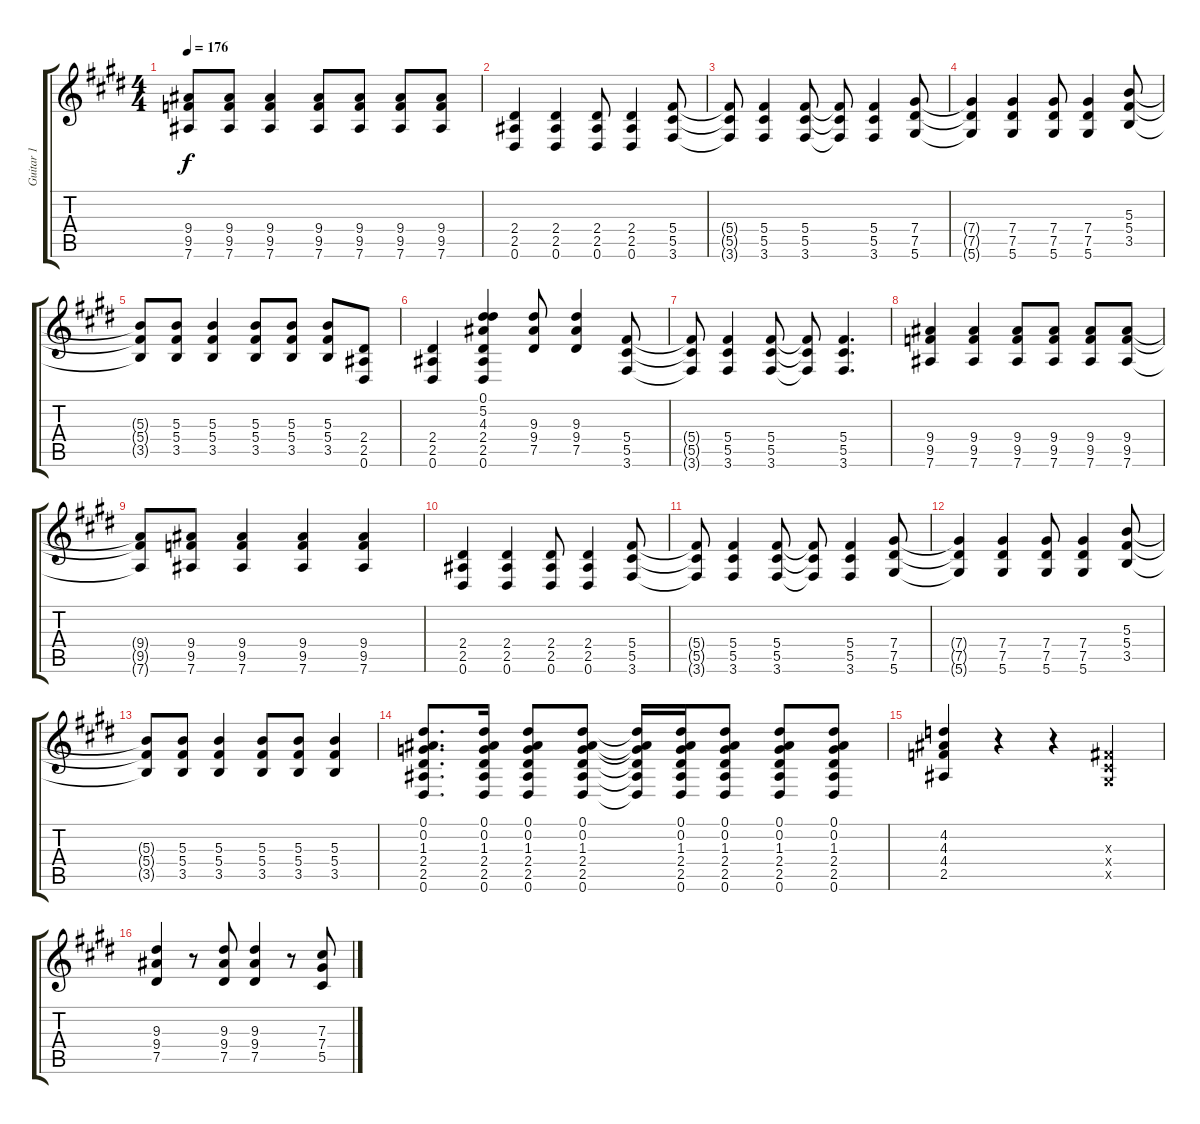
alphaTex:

\track ("Guitar 1" "Guitar 1") {instrument distortionguitar}
\staff {score tabs}
\tuning (Eb4 Bb3 Gb3 Db3 Ab2 Eb2) {hide}
\ts (4 4)
\tempo 176
\clef g2
\ks e
(9.4 9.5 7.6).8{dy f} (9.4 9.5 7.6).8 (9.4 9.5 7.6).4 (9.4 9.5 7.6).8 (9.4 9.5 7.6).8 (9.4 9.5 7.6).8 (9.4 9.5 7.6).8 |
(2.4 2.5 0.6).4 (2.4 2.5 0.6).4 (2.4 2.5 0.6).8 (2.4 2.5 0.6).4 (5.4 5.5 3.6).8 |
(5.4{t} 5.5{t} 3.6{t}).8 (5.4 5.5 3.6).4 (5.4 5.5 3.6).8 (5.4{t} 5.5{t} 3.6{t}).8 (5.4 5.5 3.6).4 (7.4 7.5 5.6).8 |
(7.4{t} 7.5{t} 5.6{t}).4 (7.4 7.5 5.6).4 (7.4 7.5 5.6).8 (7.4 7.5 5.6).4 (5.3 5.4 3.5).8 |
(5.3{t} 5.4{t} 3.5{t}).8 (5.3 5.4 3.5).8 (5.3 5.4 3.5).4 (5.3 5.4 3.5).8 (5.3 5.4 3.5).8 (5.3 5.4 3.5).8 (2.4 2.5 0.6).8 |
(2.4 2.5 0.6).4 (0.1 5.2 4.3 2.4 2.5 0.6).4 (9.3 9.4 7.5).8 (9.3 9.4 7.5).4 (5.4 5.5 3.6).8 |
(5.4{t} 5.5{t} 3.6{t}).8 (5.4 5.5 3.6).4 (5.4 5.5 3.6).8 (5.4{t} 5.5{t} 3.6{t}).8 (5.4 5.5 3.6).4{d} |
(9.4 9.5 7.6).4 (9.4 9.5 7.6).4 (9.4 9.5 7.6).8 (9.4 9.5 7.6).8 (9.4 9.5 7.6).8 (9.4 9.5 7.6).8 |
(9.4{t} 9.5{t} 7.6{t}).8 (9.4 9.5 7.6).8 (9.4 9.5 7.6).4 (9.4 9.5 7.6).4 (9.4 9.5 7.6).4 |
(2.4 2.5 0.6).4 (2.4 2.5 0.6).4 (2.4 2.5 0.6).8 (2.4 2.5 0.6).4 (5.4 5.5 3.6).8 |
(5.4{t} 5.5{t} 3.6{t}).8 (5.4 5.5 3.6).4 (5.4 5.5 3.6).8 (5.4{t} 5.5{t} 3.6{t}).8 (5.4 5.5 3.6).4 (7.4 7.5 5.6).8 |
(7.4{t} 7.5{t} 5.6{t}).4 (7.4 7.5 5.6).4 (7.4 7.5 5.6).8 (7.4 7.5 5.6).4 (5.3 5.4 3.5).8 |
(5.3{t} 5.4{t} 3.5{t}).8 (5.3 5.4 3.5).8 (5.3 5.4 3.5).4 (5.3 5.4 3.5).8 (5.3 5.4 3.5).8 (5.3 5.4 3.5).4 |
(0.1 0.2 1.3 2.4 2.5 0.6).8{d} (0.1 0.2 1.3 2.4 2.5 0.6).16 (0.1 0.2 1.3 2.4 2.5 0.6).8 (0.1 0.2 1.3 2.4 2.5 0.6).8 (0.1{t} 0.2{t} 1.3{t} 2.4{t} 2.5{t} 0.6{t}).16 (0.1 0.2 1.3 2.4 2.5 0.6).16 (0.1 0.2 1.3 2.4 2.5 0.6).8 (0.1 0.2 1.3 2.4 2.5 0.6).8 (0.1 0.2 1.3 2.4 2.5 0.6).8 |
(4.2 4.3 4.4 2.5).4 r.4 r.4 (0.3{x} 0.4{x} 0.5{x}).4 |
(9.3 9.4 7.5).4 r.8 (9.3 9.4 7.5).8 (9.3 9.4 7.5).4 r.8 (7.3 7.4 5.5).8
